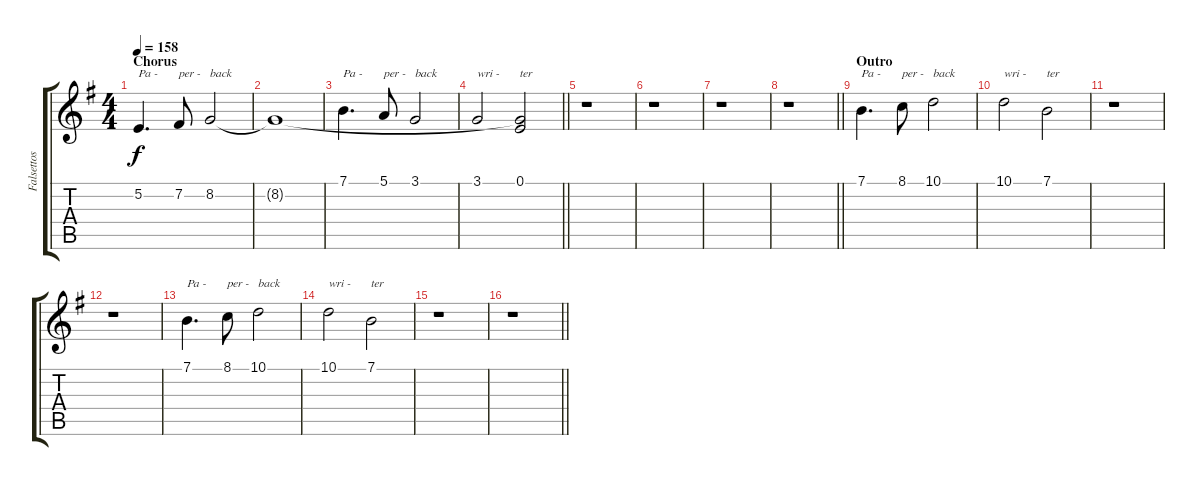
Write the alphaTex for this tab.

\track ("Falsettos" "Falsettos") {instrument sopranosax}
\staff {score tabs}
\tuning (E4 B3 G3 D3 A2 E2) {hide}
\ts (4 4)
\section ("" "Chorus")
\tempo 158
\clef g2
\ks g
5.2.4{d txt "Pa -" dy f} 7.2.8{txt "per -"} 8.2.2{txt "back"} |
8.2{t}.1 |
7.1.4{d txt "Pa -"} 5.1.8{txt "per -"} 3.1.2{txt "back"} |
\barLineRight lightlight
3.1.2{txt "wri -"} (0.1 8.2{t}).2{txt "ter"} |
\section ("" "")
r.1 |
r.1 |
r.1 |
\barLineRight lightlight
r.1 |
\section ("" "Outro")
7.1.4{d txt "Pa -"} 8.1.8{txt "per -"} 10.1.2{txt "back"} |
10.1.2{txt "wri -"} 7.1.2{txt "ter"} |
r.1 |
r.1 |
7.1.4{d txt "Pa -"} 8.1.8{txt "per -"} 10.1.2{txt "back"} |
10.1.2{txt "wri -"} 7.1.2{txt "ter"} |
r.1 |
\barLineRight lightlight
r.1
